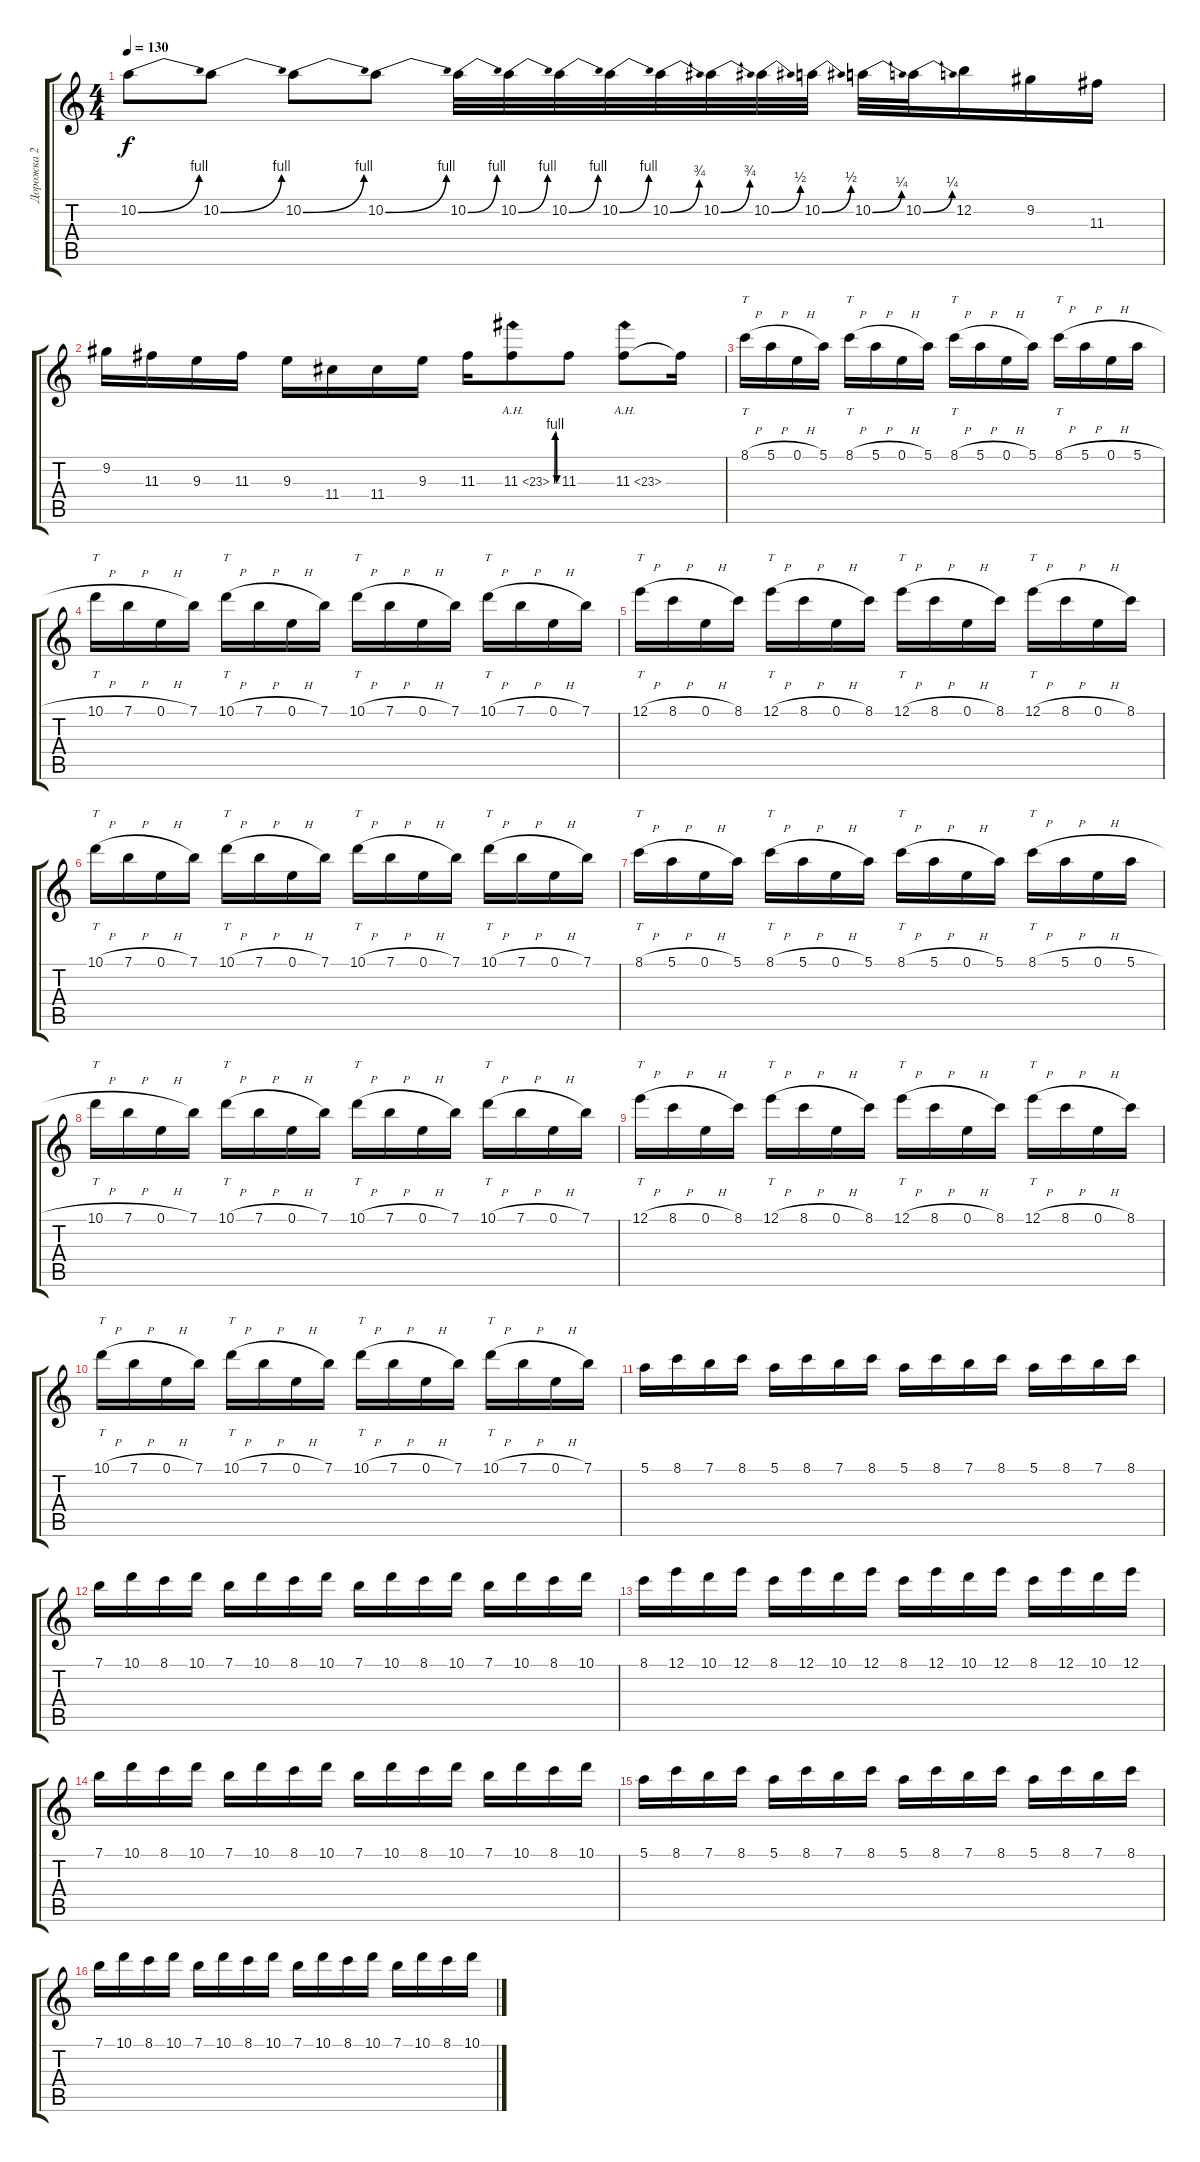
\track ("Дорожка 2" "Дорожка 2") {instrument distortionguitar}
\staff {score tabs}
\tuning (E4 B3 G3 D3 A2 E2) {hide}
\ts (4 4)
\tempo 130
\clef g2
\ks c
10.2{be (bend 0 0 60 4)}.8{dy f} 10.2{be (bend 0 0 60 4)}.8 10.2{be (bend 0 0 60 4)}.8 10.2{be (bend 0 0 60 4)}.8 10.2{be (bend 0 0 60 4)}.32 10.2{be (bend 0 0 60 4)}.32 10.2{be (bend 0 0 60 4)}.32 10.2{be (bend 0 0 60 4)}.32 10.2{be (bend 0 0 60 3)}.32 10.2{be (bend 0 0 60 3)}.32 10.2{be (bend 0 0 60 2)}.32 10.2{be (bend 0 0 60 2)}.32 10.2{be (bend 0 0 60 1)}.32 10.2{be (bend 0 0 60 1)}.32 12.2.16 9.2.16 11.3.16 |
9.2.16 11.3.16 9.3.16 11.3.16 9.3.16 11.4.16 11.4.16 9.3.16 11.3.16 11.3{be (custom 0 0 15 4 30 4 45 0 60 0) ah 12}.8 11.3.8 11.3{ah 12}.8 11.3{t}.16 |
8.1{h}.16{tt} 5.1{h}.16 0.1{h}.16 5.1.16 8.1{h}.16{tt} 5.1{h}.16 0.1{h}.16 5.1.16 8.1{h}.16{tt} 5.1{h}.16 0.1{h}.16 5.1.16 8.1{h}.16{tt} 5.1{h}.16 0.1{h}.16 5.1{h}.16 |
10.1{h}.16{tt} 7.1{h}.16 0.1{h}.16 7.1.16 10.1{h}.16{tt} 7.1{h}.16 0.1{h}.16 7.1.16 10.1{h}.16{tt} 7.1{h}.16 0.1{h}.16 7.1.16 10.1{h}.16{tt} 7.1{h}.16 0.1{h}.16 7.1.16 |
12.1{h}.16{tt} 8.1{h}.16 0.1{h}.16 8.1.16 12.1{h}.16{tt} 8.1{h}.16 0.1{h}.16 8.1.16 12.1{h}.16{tt} 8.1{h}.16 0.1{h}.16 8.1.16 12.1{h}.16{tt} 8.1{h}.16 0.1{h}.16 8.1.16 |
10.1{h}.16{tt} 7.1{h}.16 0.1{h}.16 7.1.16 10.1{h}.16{tt} 7.1{h}.16 0.1{h}.16 7.1.16 10.1{h}.16{tt} 7.1{h}.16 0.1{h}.16 7.1.16 10.1{h}.16{tt} 7.1{h}.16 0.1{h}.16 7.1.16 |
8.1{h}.16{tt} 5.1{h}.16 0.1{h}.16 5.1.16 8.1{h}.16{tt} 5.1{h}.16 0.1{h}.16 5.1.16 8.1{h}.16{tt} 5.1{h}.16 0.1{h}.16 5.1.16 8.1{h}.16{tt} 5.1{h}.16 0.1{h}.16 5.1{h}.16 |
10.1{h}.16{tt} 7.1{h}.16 0.1{h}.16 7.1.16 10.1{h}.16{tt} 7.1{h}.16 0.1{h}.16 7.1.16 10.1{h}.16{tt} 7.1{h}.16 0.1{h}.16 7.1.16 10.1{h}.16{tt} 7.1{h}.16 0.1{h}.16 7.1.16 |
12.1{h}.16{tt} 8.1{h}.16 0.1{h}.16 8.1.16 12.1{h}.16{tt} 8.1{h}.16 0.1{h}.16 8.1.16 12.1{h}.16{tt} 8.1{h}.16 0.1{h}.16 8.1.16 12.1{h}.16{tt} 8.1{h}.16 0.1{h}.16 8.1.16 |
10.1{h}.16{tt} 7.1{h}.16 0.1{h}.16 7.1.16 10.1{h}.16{tt} 7.1{h}.16 0.1{h}.16 7.1.16 10.1{h}.16{tt} 7.1{h}.16 0.1{h}.16 7.1.16 10.1{h}.16{tt} 7.1{h}.16 0.1{h}.16 7.1.16 |
5.1.16 8.1.16 7.1.16 8.1.16 5.1.16 8.1.16 7.1.16 8.1.16 5.1.16 8.1.16 7.1.16 8.1.16 5.1.16 8.1.16 7.1.16 8.1.16 |
7.1.16 10.1.16 8.1.16 10.1.16 7.1.16 10.1.16 8.1.16 10.1.16 7.1.16 10.1.16 8.1.16 10.1.16 7.1.16 10.1.16 8.1.16 10.1.16 |
8.1.16 12.1.16 10.1.16 12.1.16 8.1.16 12.1.16 10.1.16 12.1.16 8.1.16 12.1.16 10.1.16 12.1.16 8.1.16 12.1.16 10.1.16 12.1.16 |
7.1.16 10.1.16 8.1.16 10.1.16 7.1.16 10.1.16 8.1.16 10.1.16 7.1.16 10.1.16 8.1.16 10.1.16 7.1.16 10.1.16 8.1.16 10.1.16 |
5.1.16 8.1.16 7.1.16 8.1.16 5.1.16 8.1.16 7.1.16 8.1.16 5.1.16 8.1.16 7.1.16 8.1.16 5.1.16 8.1.16 7.1.16 8.1.16 |
7.1.16 10.1.16 8.1.16 10.1.16 7.1.16 10.1.16 8.1.16 10.1.16 7.1.16 10.1.16 8.1.16 10.1.16 7.1.16 10.1.16 8.1.16 10.1.16
